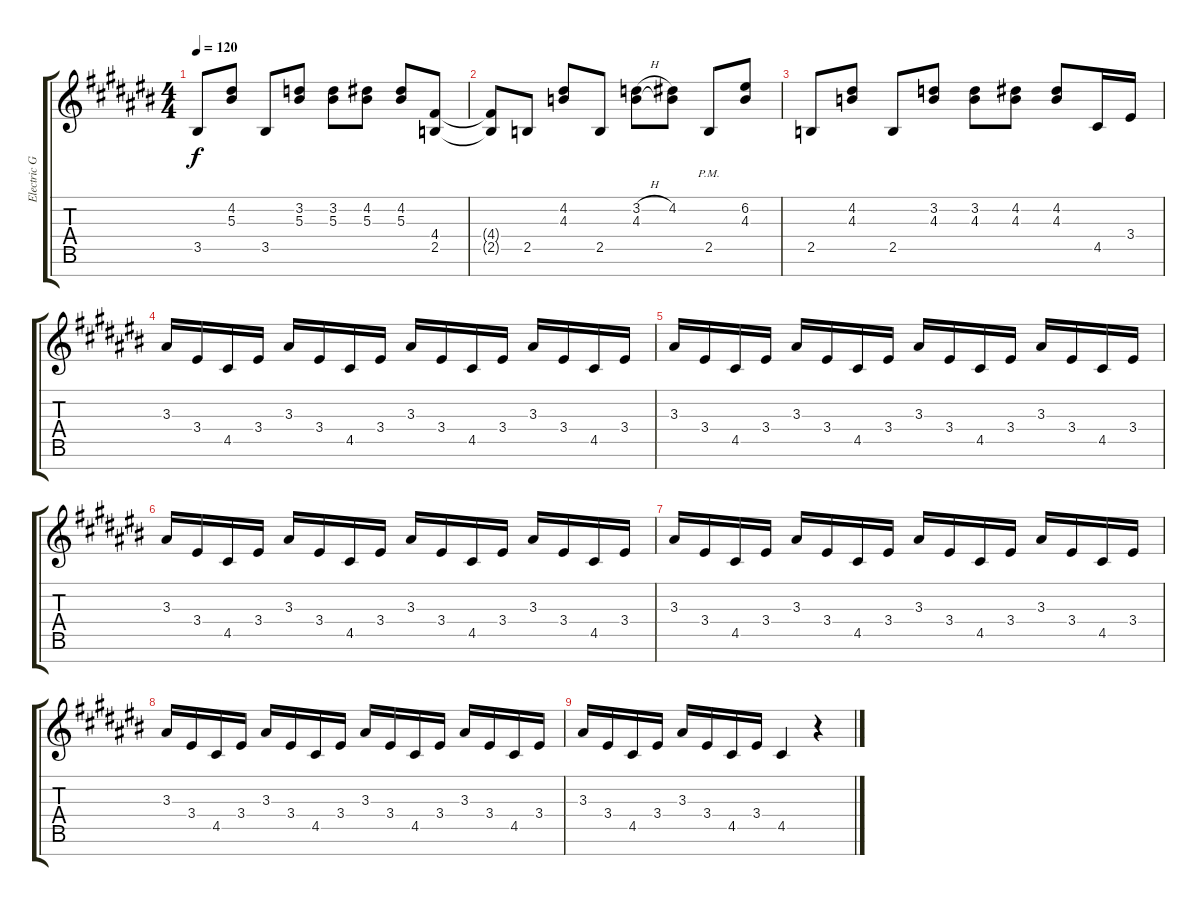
\track ("Electric Guitar 2" "Electric G") {instrument distortionguitar}
\staff {score tabs}
\tuning (E4 B3 G3 D3 A2 E2 B1) {hide}
\ts (4 4)
\tempo 120
\clef g2
\ks c#
3.5.8{dy f} (4.2 5.3).8 3.5.8 (3.2 5.3).8 (3.2 5.3).8 (4.2 5.3).8 (4.2 5.3).8 (4.4 2.5).8 |
(4.4{t} 2.5{t}).8 2.5.8 (4.2 4.3).8 2.5.8 (3.2{h} 4.3).8 (4.2 4.3{t}).8 2.5{pm}.8 (6.2 4.3).8 |
2.5.8 (4.2 4.3).8 2.5.8 (3.2 4.3).8 (3.2 4.3).8 (4.2 4.3).8 (4.2 4.3).8 4.5.16 3.4.16 |
3.3.16 3.4.16 4.5.16 3.4.16 3.3.16 3.4.16 4.5.16 3.4.16 3.3.16 3.4.16 4.5.16 3.4.16 3.3.16 3.4.16 4.5.16 3.4.16 |
3.3.16 3.4.16 4.5.16 3.4.16 3.3.16 3.4.16 4.5.16 3.4.16 3.3.16 3.4.16 4.5.16 3.4.16 3.3.16 3.4.16 4.5.16 3.4.16 |
3.3.16 3.4.16 4.5.16 3.4.16 3.3.16 3.4.16 4.5.16 3.4.16 3.3.16 3.4.16 4.5.16 3.4.16 3.3.16 3.4.16 4.5.16 3.4.16 |
3.3.16 3.4.16 4.5.16 3.4.16 3.3.16 3.4.16 4.5.16 3.4.16 3.3.16 3.4.16 4.5.16 3.4.16 3.3.16 3.4.16 4.5.16 3.4.16 |
3.3.16 3.4.16 4.5.16 3.4.16 3.3.16 3.4.16 4.5.16 3.4.16 3.3.16 3.4.16 4.5.16 3.4.16 3.3.16 3.4.16 4.5.16 3.4.16 |
3.3.16 3.4.16 4.5.16 3.4.16 3.3.16 3.4.16 4.5.16 3.4.16 4.5.4 r.4
